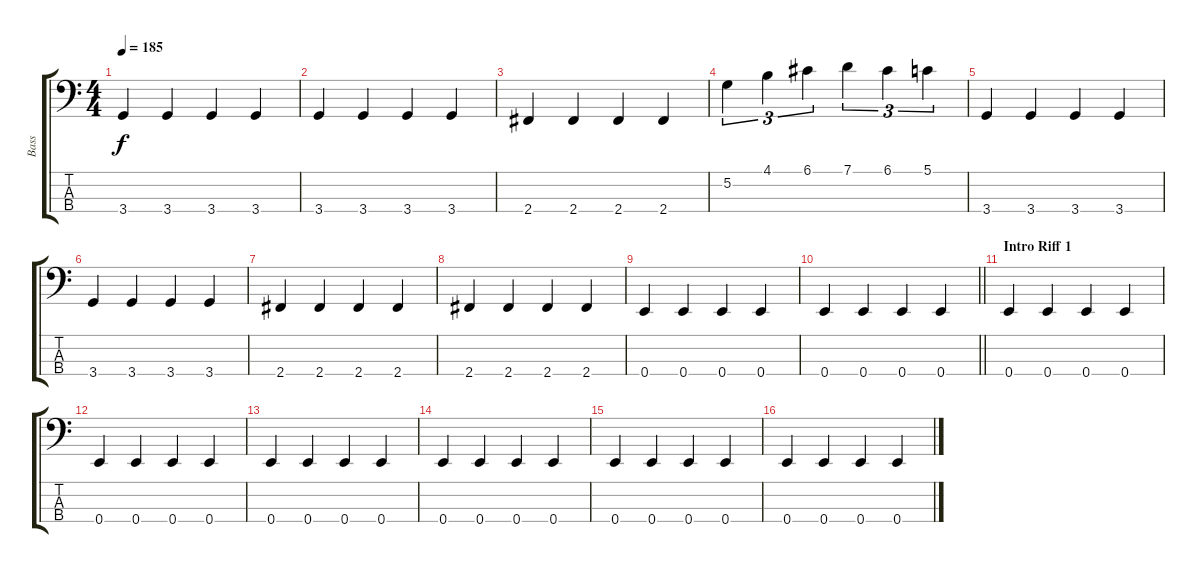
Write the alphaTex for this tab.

\track ("Bass" "Bass") {instrument electricbassfinger}
\staff {score tabs}
\tuning (G2 D2 A1 E1) {hide}
\ts (4 4)
\tempo 185
\clef f4
\ks c
3.4.4{dy f} 3.4.4 3.4.4 3.4.4 |
3.4.4 3.4.4 3.4.4 3.4.4 |
2.4.4 2.4.4 2.4.4 2.4.4 |
5.2.4{tu (3 2)} 4.1.4{tu (3 2)} 6.1.4{tu (3 2)} 7.1.4{tu (3 2)} 6.1.4{tu (3 2)} 5.1.4{tu (3 2)} |
3.4.4 3.4.4 3.4.4 3.4.4 |
3.4.4 3.4.4 3.4.4 3.4.4 |
2.4.4 2.4.4 2.4.4 2.4.4 |
2.4.4 2.4.4 2.4.4 2.4.4 |
0.4.4 0.4.4 0.4.4 0.4.4 |
\barLineRight lightlight
0.4.4 0.4.4 0.4.4 0.4.4 |
\section ("" "Intro Riff 1")
0.4.4 0.4.4 0.4.4 0.4.4 |
0.4.4 0.4.4 0.4.4 0.4.4 |
0.4.4 0.4.4 0.4.4 0.4.4 |
0.4.4 0.4.4 0.4.4 0.4.4 |
0.4.4 0.4.4 0.4.4 0.4.4 |
0.4.4 0.4.4 0.4.4 0.4.4
